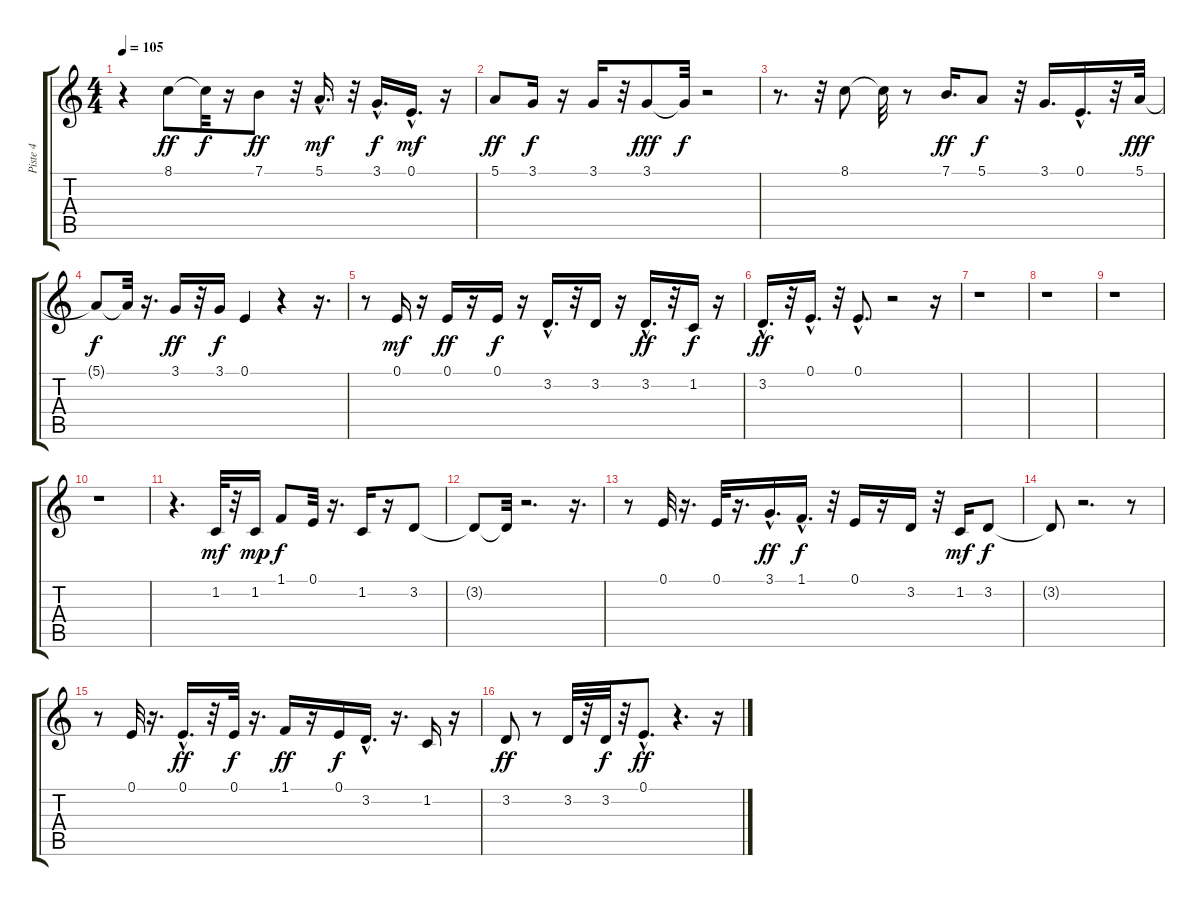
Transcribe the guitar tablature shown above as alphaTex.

\track ("Piste 4" "Piste 4") {instrument lead6voice}
\staff {score tabs}
\tuning (E4 B3 G3 D3 A2 E2) {hide}
\ts (4 4)
\tempo 105
\clef g2
\ks c
r.4{dy f} 8.1.8{dy ff} 8.1{t}.32{dy f} r.16 7.1.8{dy ff} r.32 5.1{hac}.16{d dy mf} r.32 3.1{hac}.16{d dy f} 0.1{hac}.16{d dy mf} r.16 |
5.1.8{dy ff} 3.1.16{dy f} r.16 3.1.16 r.32 3.1.8{dy fff} 3.1{t}.32{dy f} r.2 |
r.8{d} r.32 8.1.8 8.1{t}.32 r.8 7.1.16{d dy ff} 5.1.8{dy f} r.32 3.1.16{d} 0.1{hac}.16{d} r.32 5.1.32{dy fff} |
5.1{t}.8{dy f} 5.1{t}.32 r.16{d} 3.1.16{dy ff} r.32 3.1.16{dy f} 0.1.4 r.4 r.16{d} |
r.8 0.1.16{dy mf} r.16 0.1.16{dy ff} r.16 0.1.16{dy f} r.16 3.2{hac}.16{d} r.32 3.2.16 r.16 3.2{hac}.16{d dy ff} r.32 1.2.16{dy f} r.16 |
3.2{hac}.16{d dy ff} r.32 0.1{hac}.16{d} r.32 0.1{hac}.8{d} r.2 r.16 |
r.1 |
r.1 |
r.1 |
r.1 |
r.4{d} 1.2.32{dy mf} r.32 1.2.16{dy mp} 1.1.8{dy f} 0.1.32 r.16{d} 1.2.16 r.16 3.2.8 |
3.2{t}.8 3.2{t}.32 r.2{d} r.16{d} |
r.8 0.1.32 r.16{d} 0.1.32 r.16{d} 3.1{hac}.16{d dy ff} 1.1{hac}.16{d dy f} r.32 0.1.16 r.16 3.2.16 r.32 1.2.16{dy mf} 3.2.8{dy f} |
3.2{t}.8 r.2{d} r.8 |
r.8 0.1.32 r.16{d} 0.1{hac}.16{d dy ff} r.32 0.1.32{dy f} r.16{d} 1.1.16{dy ff} r.16 0.1.16{dy f} 3.2{hac}.16{d} r.16{d} 1.2.16 r.16 |
3.2.8{dy ff} r.8 3.2.32 r.32 3.2.32{dy f} r.32 0.1{hac}.8{d dy ff} r.4{d} r.16
